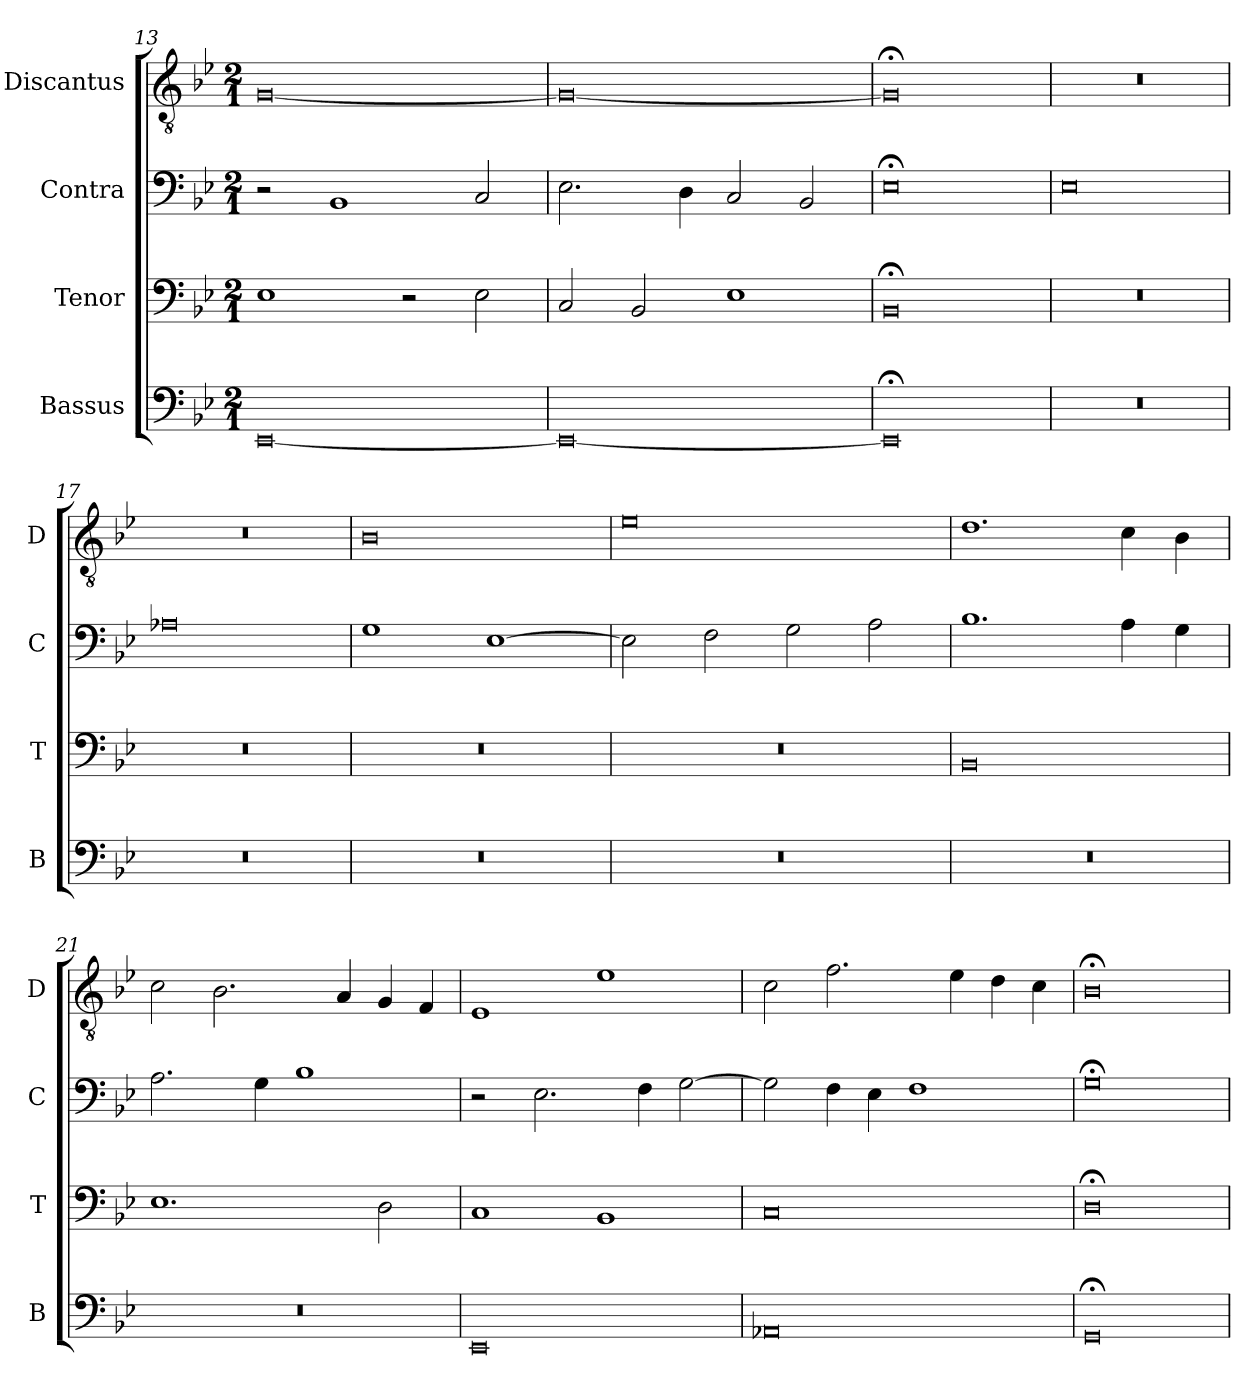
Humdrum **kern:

**kern	**kern	**kern	**kern
*part4	*part3	*part2	*part1
*staff4	*staff3	*staff2	*staff1
*I"Bassus	*I"Tenor	*I"Contra	*I"Discantus
*I'B	*I'T	*I'C	*I'D
*clefF4	*clefF4	*clefF4	*clefGv2
*k[b-e-]	*k[b-e-]	*k[b-e-]	*k[b-e-]
*M2/1	*M2/1	*M2/1	*M2/1
=13	=13	=13	=13
[0EE-	1E-	2r	[0G
.	.	1BB-	.
.	2r	.	.
.	2E-\	2C/	.
=14	=14	=14	=14
0EE-_	2C/	2.E-\	0G_
.	2BB-/	.	.
.	.	4D\	.
.	1E-	2C/	.
.	.	2BB-/	.
=15	=15	=15	=15
0EE-;<]	0BB-;<	0E-;<	0G;<]
=16	=16	=16	=16
0r	0r	0E-	0r
=17	=17	=17	=17
0r	0r	0A-X	0r
=18	=18	=18	=18
0r	0r	1G	0B-
.	.	[1E-	.
=19	=19	=19	=19
0r	0r	2E-\]	0e-
.	.	2F\	.
.	.	2G\	.
.	.	2A\	.
=20	=20	=20	=20
0r	0BB-	1.B-	1.d
.	.	4A\	4c\
.	.	4G\	4B-\
=21	=21	=21	=21
0r	1.E-	2.A\	2c\
.	.	.	2.B-\
.	.	4G\	.
.	.	1B-	.
.	.	.	4A/
.	2D\	.	4G/
.	.	.	4F/
=22	=22	=22	=22
0EE-	1C	2r	1E-
.	.	2.E-\	.
.	1BB-	.	1e-
.	.	4F\	.
.	.	[2G\	.
=23	=23	=23	=23
0AA-X	0C	2G\]	2c\
.	.	4F\	2.f\
.	.	4E-\	.
.	.	1F	.
.	.	.	4e-\
.	.	.	4d\
.	.	.	4c\
=24	=24	=24	=24
0GG;<	0D;<	0G;<	0B-;<
=	=	=	=
*-	*-	*-	*-
